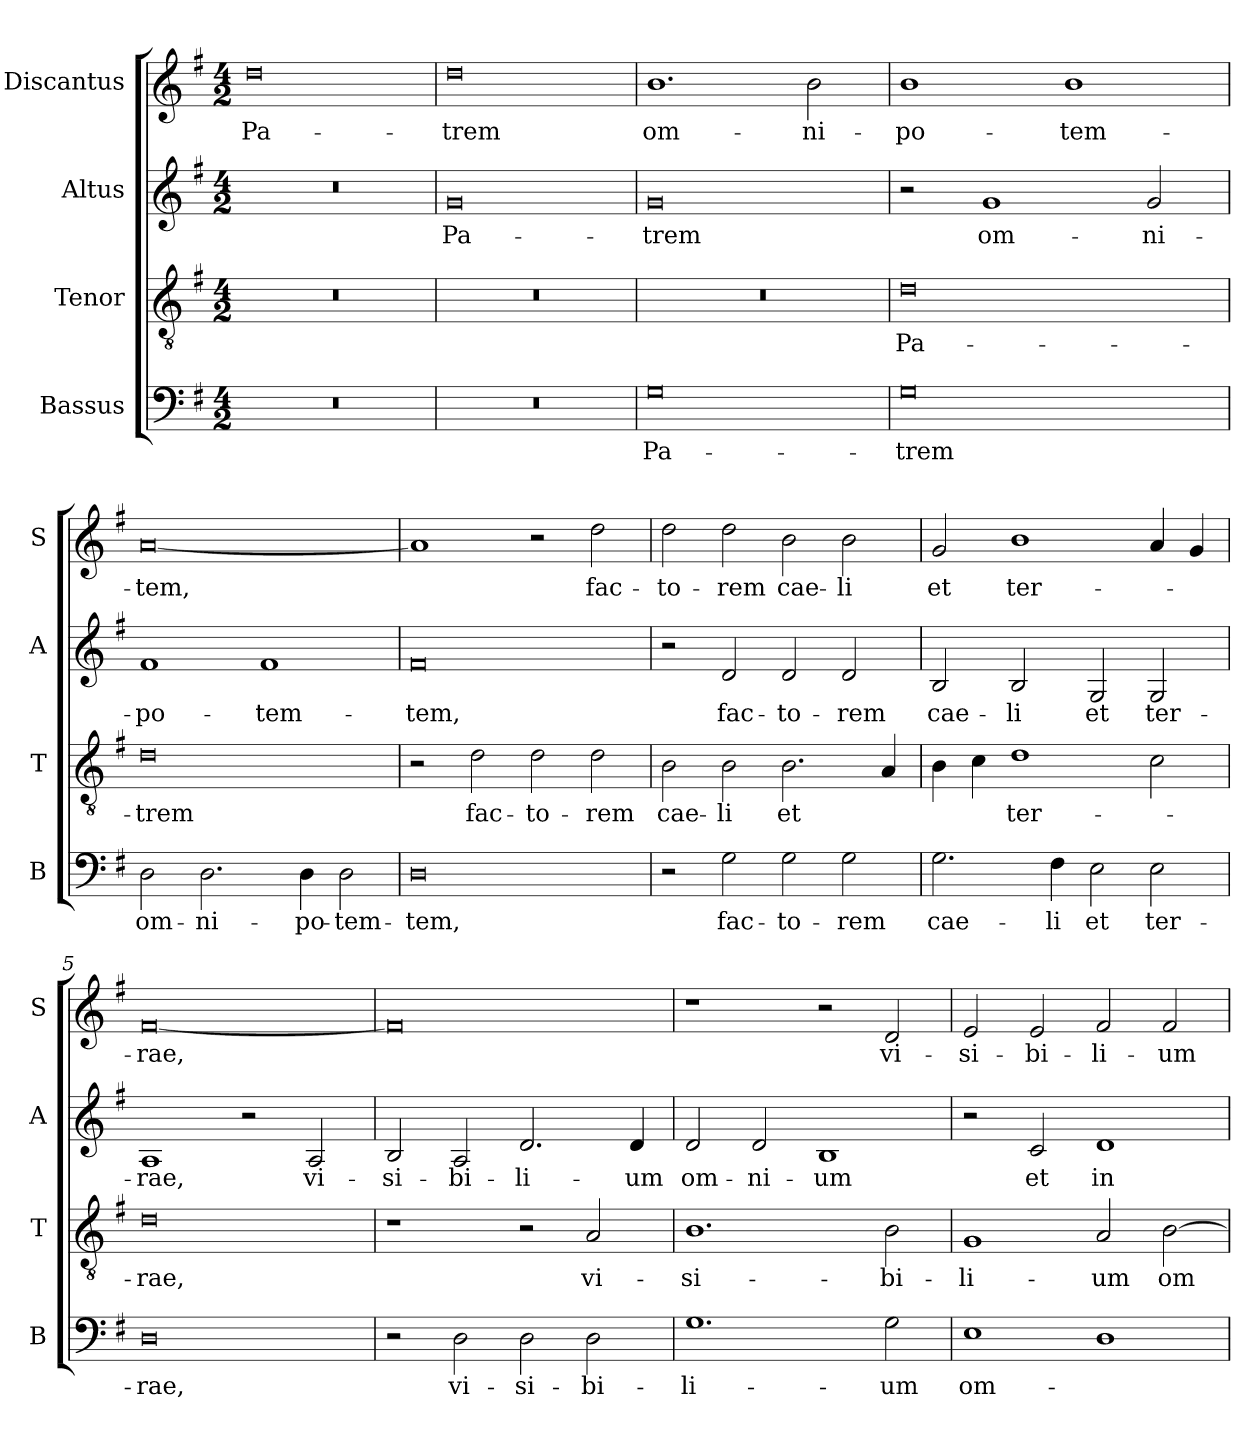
**kern	**text	**kern	**text	**kern	**text	**kern	**text
*part4	*part4	*part3	*part3	*part2	*part2	*part1	*part1
*staff4	*staff4	*staff3	*staff3	*staff2	*staff2	*staff1	*staff1
*I"Bassus	*	*I"Tenor	*	*I"Altus	*	*I"Discantus	*
*I'B	*	*I'T	*	*I'A	*	*I'S	*
*clefF4	*	*clefGv2	*	*clefG2	*	*clefG2	*
*k[f#]	*	*k[f#]	*	*k[f#]	*	*k[f#]	*
*G:	*	*G:	*	*G:	*	*G:	*
*M4/2	*	*M4/2	*	*M4/2	*	*M4/2	*
=	=	=	=	=	=	=	=
!	!	!	!	!	!	!	!LO:LY:b
0r	.	0r	.	0r	.	0dd	Pa-
=1X	=1X	=1X	=1X	=1X	=1X	=1X	=1X
!	!	!	!	!	!LO:LY:b	!	!LO:LY:b
0r	.	0r	.	0g	Pa-	0dd	-trem
=2X	=2X	=2X	=2X	=2X	=2X	=2X	=2X
!	!LO:LY:b	!	!	!	!LO:LY:b	!	!LO:LY:b
0G	Pa-	0r	.	0g	-trem	1.b	om-
!	!	!	!	!	!	!	!LO:LY:b
.	.	.	.	.	.	2b\	-ni-
=3X	=3X	=3X	=3X	=3X	=3X	=3X	=3X
!	!LO:LY:b	!	!LO:LY:b	!	!	!	!LO:LY:b
0G	-trem	0d	Pa-	2r	.	1b	-po-
!	!	!	!	!	!LO:LY:b	!	!
.	.	.	.	1g	om-	.	.
!	!	!	!	!	!	!	!LO:LY:b
.	.	.	.	.	.	1b	-tem-
!	!	!	!	!	!LO:LY:b	!	!
.	.	.	.	2g/	-ni-	.	.
=1	=1	=1	=1	=1	=1	=1	=1
!	!LO:LY:b	!	!LO:LY:b	!	!LO:LY:b	!	!LO:LY:b
2D\	om-	0d	-trem	1f#	-po-	[0a	-tem,
!	!LO:LY:b	!	!	!	!	!	!
2.D\	-ni-	.	.	.	.	.	.
!	!	!	!	!	!LO:LY:b	!	!
.	.	.	.	1f#	-tem-	.	.
!	!LO:LY:b	!	!	!	!	!	!
4D\	-po-	.	.	.	.	.	.
!	!LO:LY:b	!	!	!	!	!	!
2D\	-tem-	.	.	.	.	.	.
=2	=2	=2	=2	=2	=2	=2	=2
!	!LO:LY:b	!	!	!	!LO:LY:b	!	!
0D	-tem,	2r	.	0f#	-tem,	1a]	.
!	!	!	!LO:LY:b	!	!	!	!
.	.	2d\	fac-	.	.	.	.
!	!	!	!LO:LY:b	!	!	!	!
.	.	2d\	-to-	.	.	2r	.
!	!	!	!LO:LY:b	!	!	!	!LO:LY:b
.	.	2d\	-rem	.	.	2dd\	fac-
!!LO:LB:g=z
=3	=3	=3	=3	=3	=3	=3	=3
!	!	!	!LO:LY:b	!	!	!	!LO:LY:b
2r	.	2B\	cae-	2r	.	2dd\	-to-
!	!LO:LY:b	!	!LO:LY:b	!	!LO:LY:b	!	!LO:LY:b
2G\	fac-	2B\	-li	2d/	fac-	2dd\	-rem
!	!LO:LY:b	!	!LO:LY:b	!	!LO:LY:b	!	!LO:LY:b
2G\	-to-	2.B\	et	2d/	-to-	2b\	cae-
!	!LO:LY:b	!	!	!	!LO:LY:b	!	!LO:LY:b
2G\	-rem	.	.	2d/	-rem	2b\	-li
.	.	4A/	.	.	.	.	.
=4	=4	=4	=4	=4	=4	=4	=4
!	!LO:LY:b	!	!	!	!LO:LY:b	!	!LO:LY:b
2.G\	cae-	4B\	.	2B/	cae-	2g/	et
.	.	4c\	.	.	.	.	.
!	!	!	!LO:LY:b	!	!LO:LY:b	!	!LO:LY:b
.	.	1d	ter-	2B/	-li	1b	ter-
!	!LO:LY:b	!	!	!	!	!	!
4F#\	-li	.	.	.	.	.	.
!	!LO:LY:b	!	!	!	!LO:LY:b	!	!
2E\	et	.	.	2G/	et	.	.
!	!LO:LY:b	!	!	!	!LO:LY:b	!	!
2E\	ter-	2c\	.	2G/	ter-	4a/	.
.	.	.	.	.	.	4g/	.
=5	=5	=5	=5	=5	=5	=5	=5
!	!LO:LY:b	!	!LO:LY:b	!	!LO:LY:b	!	!LO:LY:b
0D	-rae,	0d	-rae,	1A	-rae,	[0f#	-rae,
.	.	.	.	2r	.	.	.
!	!	!	!	!	!LO:LY:b	!	!
.	.	.	.	2A/	vi-	.	.
=6	=6	=6	=6	=6	=6	=6	=6
!	!	!	!	!	!LO:LY:b	!	!
2r	.	1r	.	2B/	-si-	0f#]	.
!	!LO:LY:b	!	!	!	!LO:LY:b	!	!
2D\	vi-	.	.	2A/	-bi-	.	.
!	!LO:LY:b	!	!	!	!LO:LY:b	!	!
2D\	-si-	2r	.	2.d/	-li-	.	.
!	!LO:LY:b	!	!LO:LY:b	!	!	!	!
2D\	-bi-	2A/	vi-	.	.	.	.
!	!	!	!	!	!LO:LY:b	!	!
.	.	.	.	4d/	-um	.	.
=7	=7	=7	=7	=7	=7	=7	=7
!	!LO:LY:b	!	!LO:LY:b	!	!LO:LY:b	!	!
1.G	-li-	1.B	-si-	2d/	om-	1r	.
!	!	!	!	!	!LO:LY:b	!	!
.	.	.	.	2d/	-ni-	.	.
!	!	!	!	!	!LO:LY:b	!	!
.	.	.	.	1B	-um	2r	.
!	!LO:LY:b	!	!LO:LY:b	!	!	!	!LO:LY:b
2G\	-um	2B\	-bi-	.	.	2d/	vi-
=8	=8	=8	=8	=8	=8	=8	=8
!	!LO:LY:b	!	!LO:LY:b	!	!	!	!LO:LY:b
1E	om-	1G	-li-	2r	.	2e/	-si-
!	!	!	!	!	!LO:LY:b	!	!LO:LY:b
.	.	.	.	2c/	et	2e/	-bi-
!	!	!	!LO:LY:b	!	!LO:LY:b	!	!LO:LY:b
1D	.	2A/	-um	1d	in-	2f#/	-li-
!	!	!	!LO:LY:b	!	!	!	!LO:LY:b
.	.	[2B\	om-	.	.	2f#/	-um
=	=	=	=	=	=	=	=
*-	*-	*-	*-	*-	*-	*-	*-
